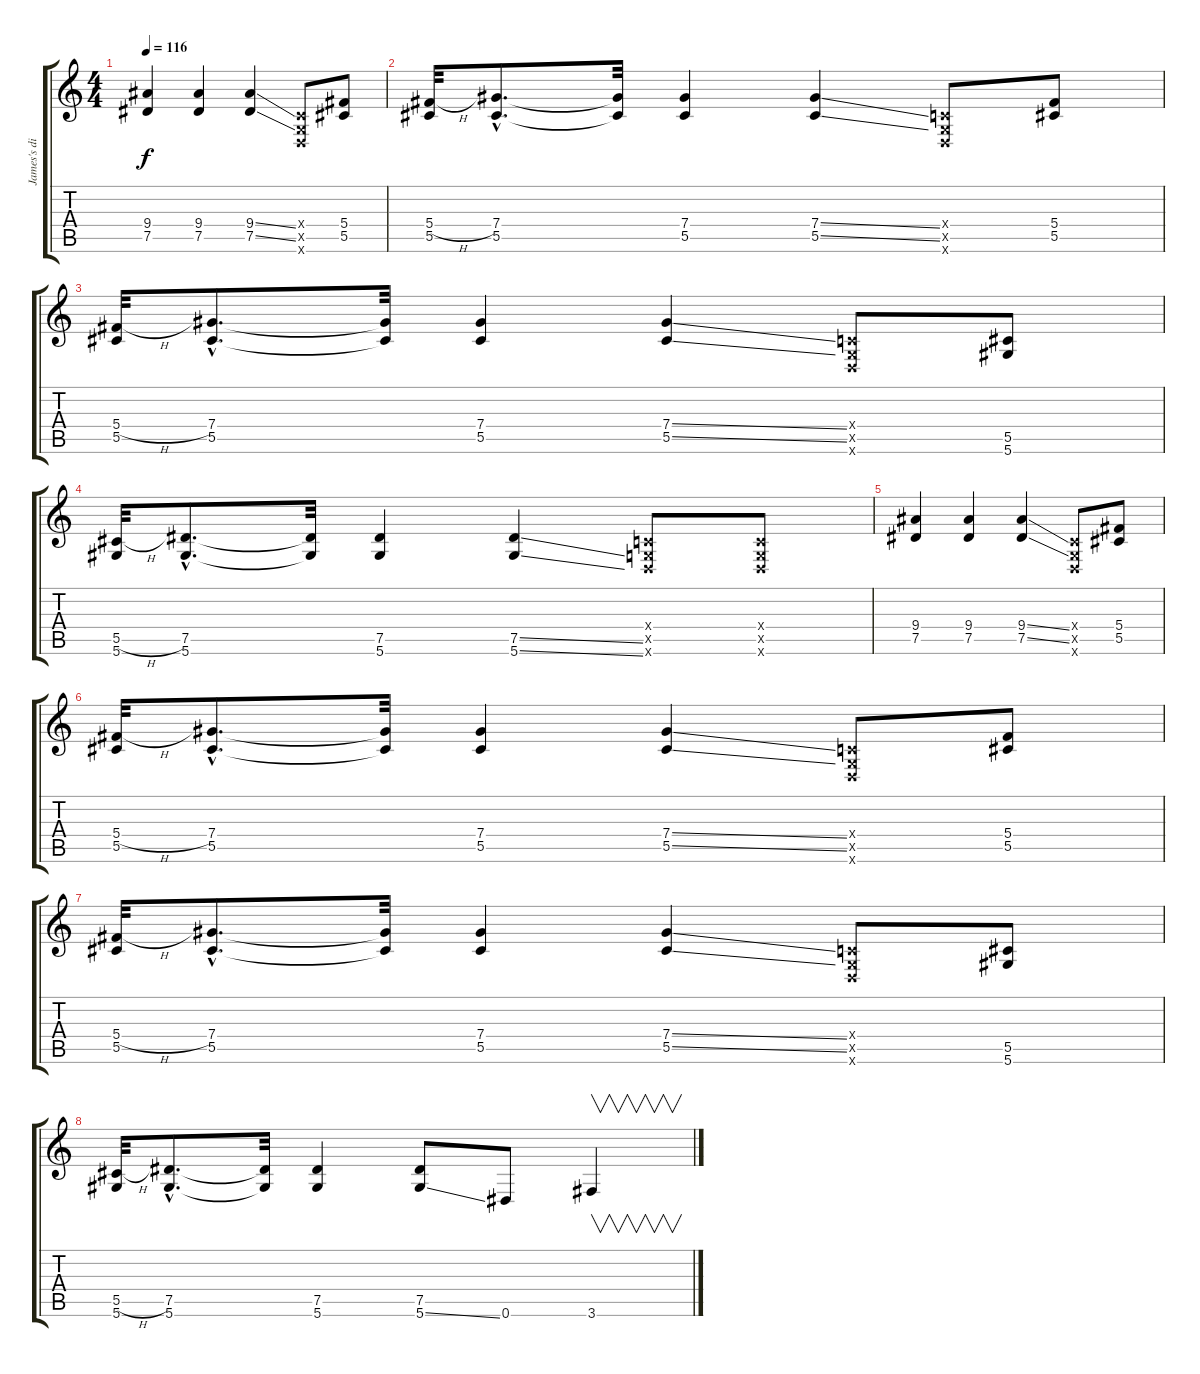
\track ("James's distorsion" "James's di") {instrument distortionguitar}
\staff {score tabs}
\tuning (Eb4 Bb3 Gb3 Db3 Ab2 Eb2) {hide}
\ts (4 4)
\tempo 116
\clef g2
\ks c
(9.4 7.5).4{dy f} (9.4 7.5).4 (9.4{ss} 7.5{ss}).4 (-1.4{x} -1.5{x} -1.6{x}).8 (5.4 5.5).8 |
(5.4{h} 5.5).32 (7.4{hac} 5.5{hac}).8{d} (7.4{t} 5.5{t}).32 (7.4 5.5).4 (7.4{ss} 5.5{ss}).4 (-1.4{x} -1.5{x} -1.6{x}).8 (5.4 5.5).8 |
(5.4{h} 5.5).32 (7.4{hac} 5.5{hac}).8{d} (7.4{t} 5.5{t}).32 (7.4 5.5).4 (7.4{ss} 5.5{ss}).4 (-1.4{x} -1.5{x} -1.6{x}).8 (5.5 5.6).8 |
(5.5{h} 5.6).32 (7.5{hac} 5.6{hac}).8{d} (7.5{t} 5.6{t}).32 (7.5 5.6).4 (7.5{ss} 5.6{ss}).4 (-1.4{x} -1.5{x} -1.6{x}).8 (-1.4{x} -1.5{x} -1.6{x}).8 |
(9.4 7.5).4 (9.4 7.5).4 (9.4{ss} 7.5{ss}).4 (-1.4{x} -1.5{x} -1.6{x}).8 (5.4 5.5).8 |
(5.4{h} 5.5).32 (7.4{hac} 5.5{hac}).8{d} (7.4{t} 5.5{t}).32 (7.4 5.5).4 (7.4{ss} 5.5{ss}).4 (-1.4{x} -1.5{x} -1.6{x}).8 (5.4 5.5).8 |
(5.4{h} 5.5).32 (7.4{hac} 5.5{hac}).8{d} (7.4{t} 5.5{t}).32 (7.4 5.5).4 (7.4{ss} 5.5{ss}).4 (-1.4{x} -1.5{x} -1.6{x}).8 (5.5 5.6).8 |
(5.5{h} 5.6).32 (7.5{hac} 5.6{hac}).8{d} (7.5{t} 5.6{t}).32 (7.5 5.6).4 (7.5{ss} 5.6{ss}).8 0.6.8 3.6.4{v}
